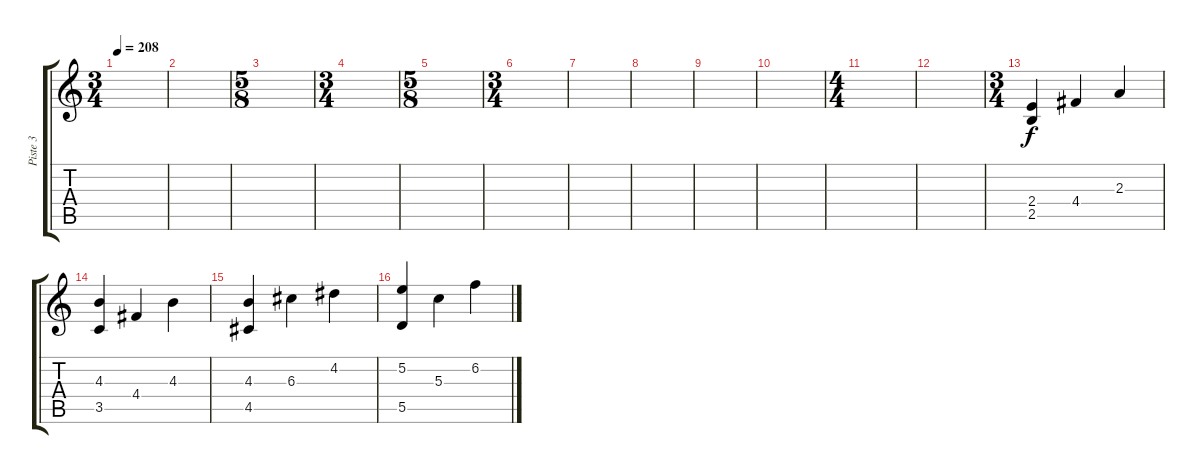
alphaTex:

\track ("Piste 3" "Piste 3") {instrument electricguitarclean}
\staff {score tabs}
\tuning (E4 B3 G3 D3 A2 E2) {hide}
\ts (3 4)
\tempo 208
\clef g2
\ks c
|
|
\ts (5 8)
|
\ts (3 4)
|
\ts (5 8)
|
\ts (3 4)
|
|
|
|
|
\ts (4 4)
|
|
\ts (3 4)
(2.4 2.5).4 4.4.4 2.3.4 |
(4.3 3.5).4 4.4.4 4.3.4 |
(4.3 4.5).4 6.3.4 4.2.4 |
(5.2 5.5).4 5.3.4 6.2.4
